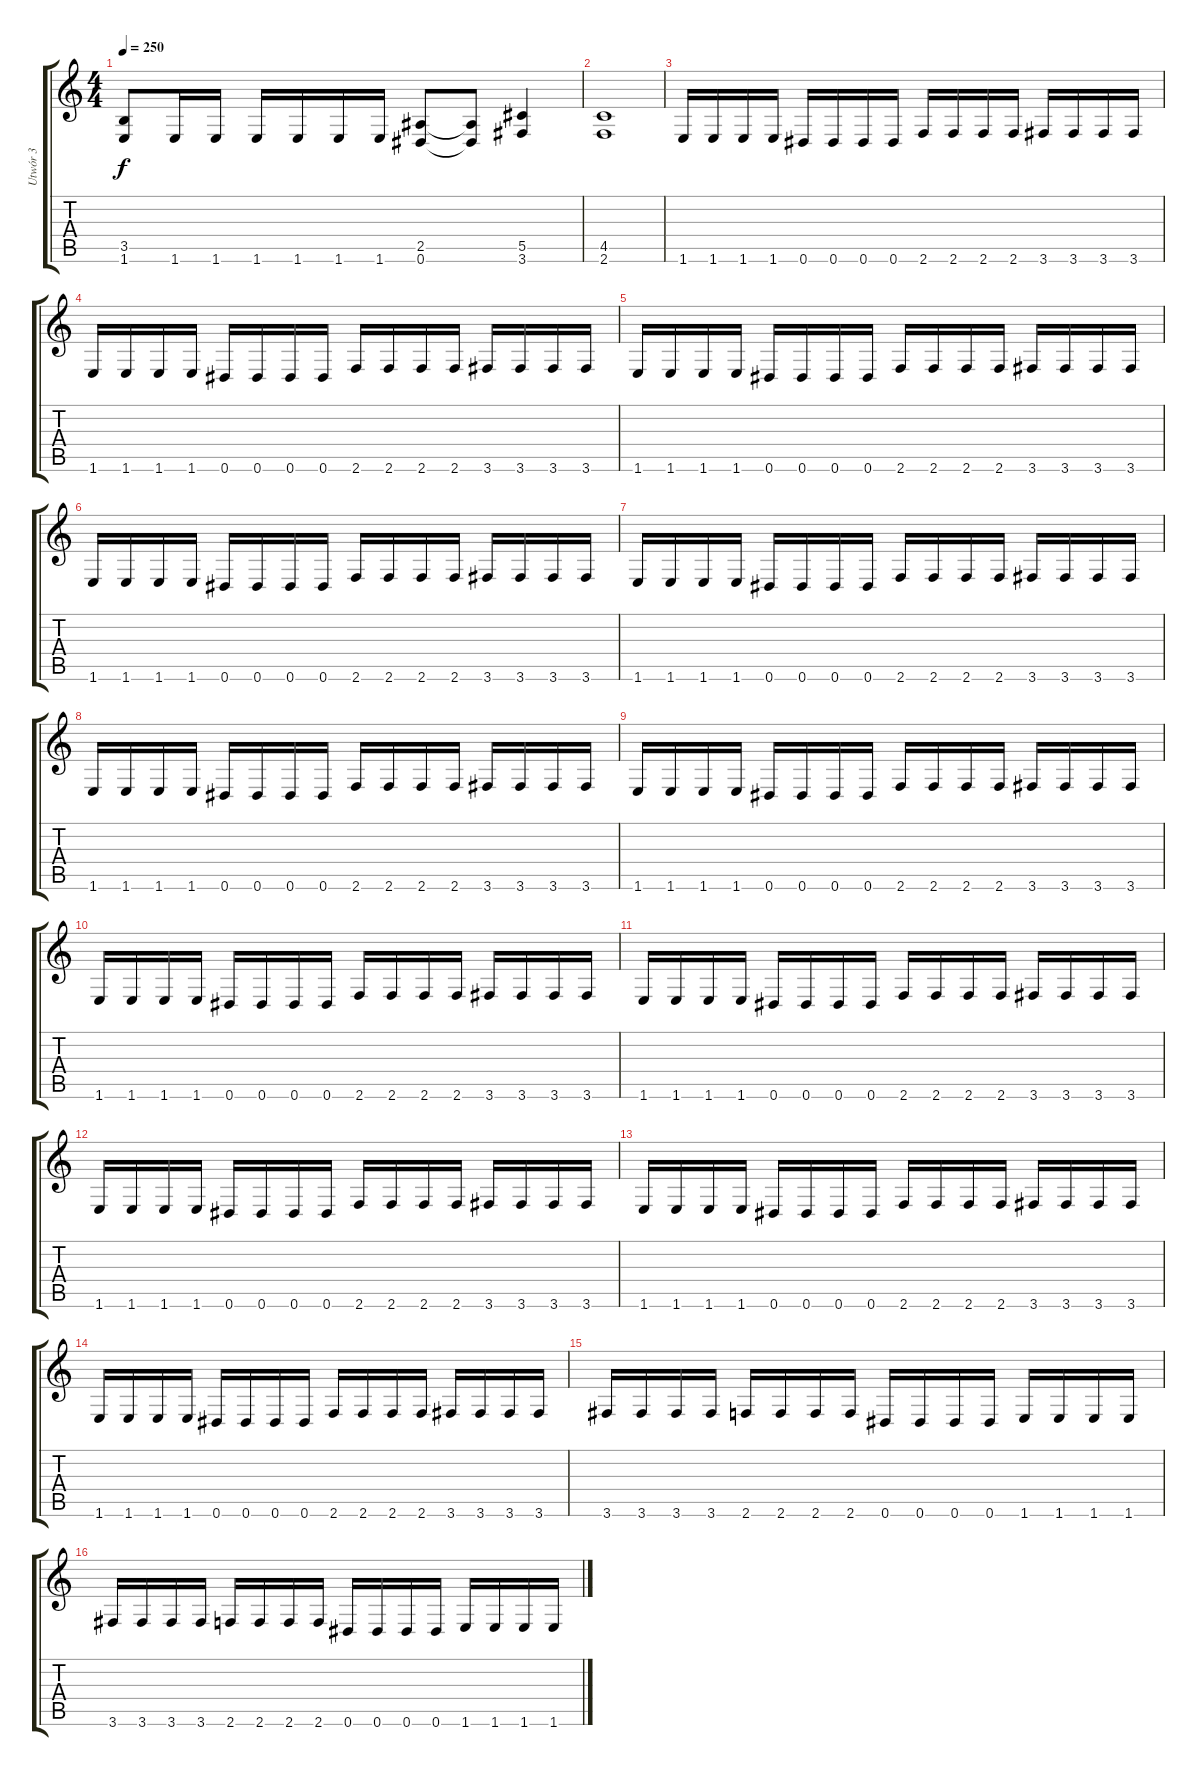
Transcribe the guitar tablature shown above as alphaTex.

\track ("Utwór 3" "Utwór 3") {instrument distortionguitar}
\staff {score tabs}
\tuning (Eb4 Bb3 Gb3 Db3 Ab2 Eb2) {hide}
\ts (4 4)
\tempo 250
\clef g2
\ks c
(3.5 1.6).8{dy f} 1.6.16 1.6.16 1.6.16 1.6.16 1.6.16 1.6.16 (2.5 0.6).8 (2.5{t} 0.6{t}).8 (5.5 3.6).4 |
(4.5 2.6).1 |
1.6.16 1.6.16 1.6.16 1.6.16 0.6.16 0.6.16 0.6.16 0.6.16 2.6.16 2.6.16 2.6.16 2.6.16 3.6.16 3.6.16 3.6.16 3.6.16 |
1.6.16 1.6.16 1.6.16 1.6.16 0.6.16 0.6.16 0.6.16 0.6.16 2.6.16 2.6.16 2.6.16 2.6.16 3.6.16 3.6.16 3.6.16 3.6.16 |
1.6.16 1.6.16 1.6.16 1.6.16 0.6.16 0.6.16 0.6.16 0.6.16 2.6.16 2.6.16 2.6.16 2.6.16 3.6.16 3.6.16 3.6.16 3.6.16 |
1.6.16 1.6.16 1.6.16 1.6.16 0.6.16 0.6.16 0.6.16 0.6.16 2.6.16 2.6.16 2.6.16 2.6.16 3.6.16 3.6.16 3.6.16 3.6.16 |
1.6.16 1.6.16 1.6.16 1.6.16 0.6.16 0.6.16 0.6.16 0.6.16 2.6.16 2.6.16 2.6.16 2.6.16 3.6.16 3.6.16 3.6.16 3.6.16 |
1.6.16 1.6.16 1.6.16 1.6.16 0.6.16 0.6.16 0.6.16 0.6.16 2.6.16 2.6.16 2.6.16 2.6.16 3.6.16 3.6.16 3.6.16 3.6.16 |
1.6.16 1.6.16 1.6.16 1.6.16 0.6.16 0.6.16 0.6.16 0.6.16 2.6.16 2.6.16 2.6.16 2.6.16 3.6.16 3.6.16 3.6.16 3.6.16 |
1.6.16 1.6.16 1.6.16 1.6.16 0.6.16 0.6.16 0.6.16 0.6.16 2.6.16 2.6.16 2.6.16 2.6.16 3.6.16 3.6.16 3.6.16 3.6.16 |
1.6.16 1.6.16 1.6.16 1.6.16 0.6.16 0.6.16 0.6.16 0.6.16 2.6.16 2.6.16 2.6.16 2.6.16 3.6.16 3.6.16 3.6.16 3.6.16 |
1.6.16 1.6.16 1.6.16 1.6.16 0.6.16 0.6.16 0.6.16 0.6.16 2.6.16 2.6.16 2.6.16 2.6.16 3.6.16 3.6.16 3.6.16 3.6.16 |
1.6.16 1.6.16 1.6.16 1.6.16 0.6.16 0.6.16 0.6.16 0.6.16 2.6.16 2.6.16 2.6.16 2.6.16 3.6.16 3.6.16 3.6.16 3.6.16 |
1.6.16 1.6.16 1.6.16 1.6.16 0.6.16 0.6.16 0.6.16 0.6.16 2.6.16 2.6.16 2.6.16 2.6.16 3.6.16 3.6.16 3.6.16 3.6.16 |
3.6.16 3.6.16 3.6.16 3.6.16 2.6.16 2.6.16 2.6.16 2.6.16 0.6.16 0.6.16 0.6.16 0.6.16 1.6.16 1.6.16 1.6.16 1.6.16 |
3.6.16 3.6.16 3.6.16 3.6.16 2.6.16 2.6.16 2.6.16 2.6.16 0.6.16 0.6.16 0.6.16 0.6.16 1.6.16 1.6.16 1.6.16 1.6.16
